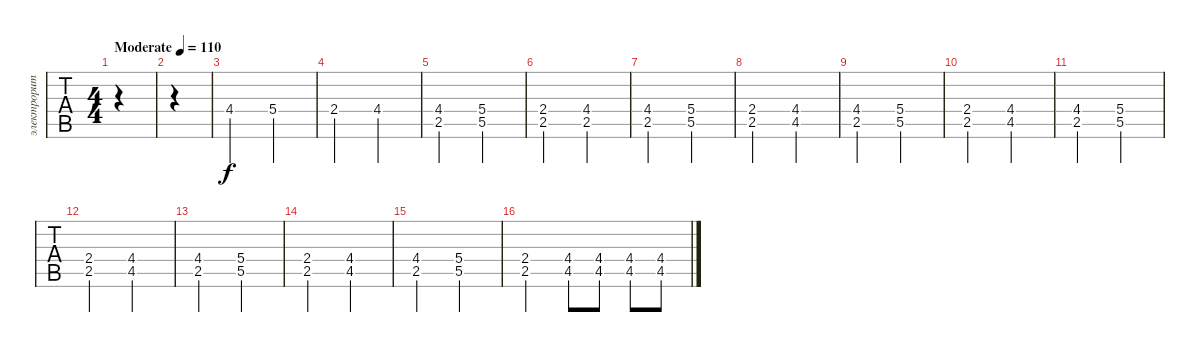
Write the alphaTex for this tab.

\track ("электроритм 1" "электрорит") {instrument electricguitarclean}
\staff {tabs}
\tuning (E4 B3 G3 D3 A2 E2) {hide}
\ts (4 4)
\tempo (110 "Moderate")
\clef g2
\ks c
|
|
4.4.2 5.4.2 |
2.4.2 4.4.2 |
(4.4 2.5).2 (5.4 5.5).2 |
(2.4 2.5).2 (4.4 2.5).2 |
(4.4 2.5).2 (5.4 5.5).2 |
(2.4 2.5).2 (4.4 4.5).2 |
(4.4 2.5).2{instrument distortionguitar} (5.4 5.5).2 |
(2.4 2.5).2 (4.4 4.5).2 |
(4.4 2.5).2 (5.4 5.5).2 |
(2.4 2.5).2 (4.4 4.5).2 |
(4.4 2.5).2 (5.4 5.5).2 |
(2.4 2.5).2 (4.4 4.5).2 |
(4.4 2.5).2 (5.4 5.5).2 |
(2.4 2.5).2 (4.4 4.5).8 (4.4 4.5).8 (4.4 4.5).8 (4.4 4.5).8
